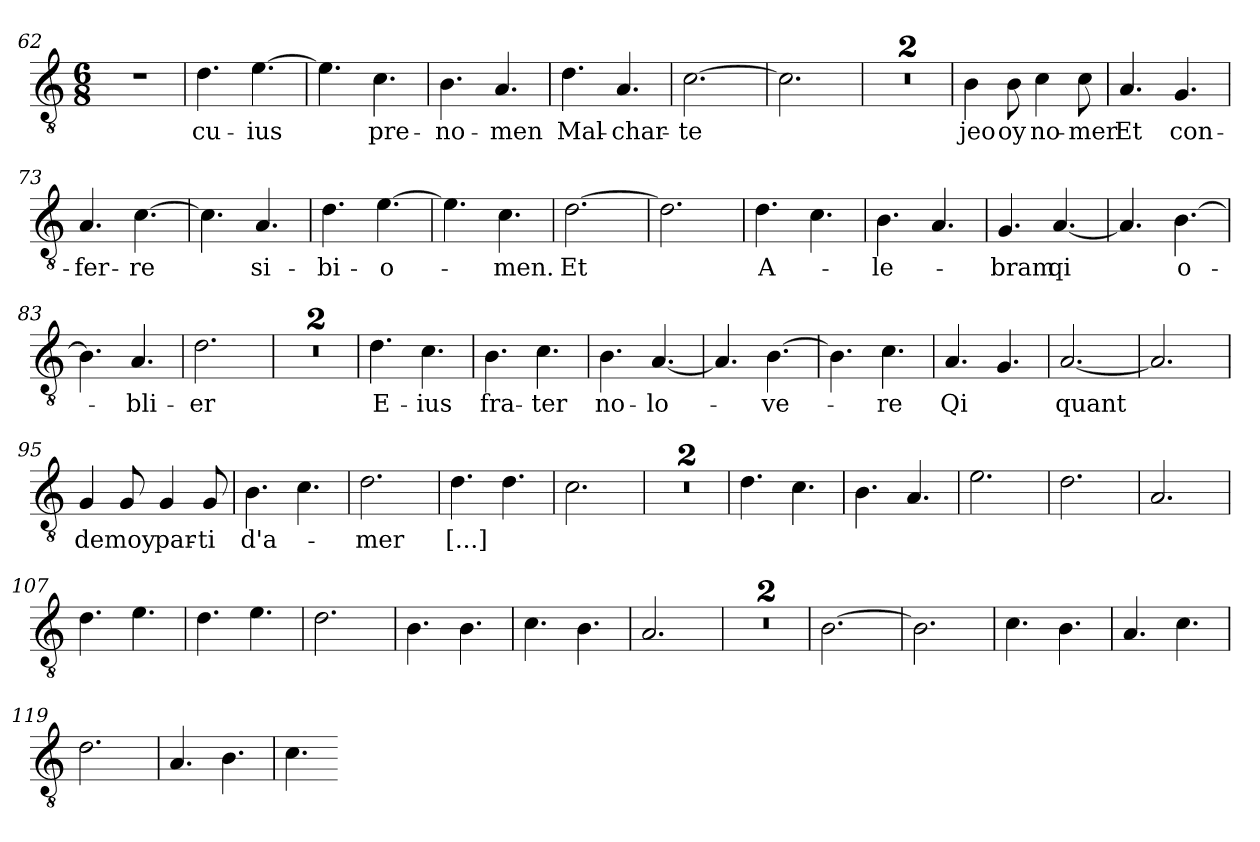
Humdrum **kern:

**kern	**text
*part1	*part1
*staff1	*staff1
*clefGv2	*
*k[]	*
*C:	*
*M6/8	*
=62	=62
2.r	.
=63	=63
!	!LO:LY:b
4.d\	cu-
!	!LO:LY:b
[4.e\	-ius
=64	=64
4.e\]	.
!	!LO:LY:b
4.c\	pre-
=65	=65
!	!LO:LY:b
4.B\	-no-
!	!LO:LY:b
4.A/	-men
=66	=66
!	!LO:LY:b
4.d\	Mal-
!	!LO:LY:b
4.A/	-char-
=67	=67
!	!LO:LY:b
[2.c\	-te
=68	=68
2.c\]	.
=69	=69
2.r	.
=70	=70
2.r	.
!!LO:PB:g=z
=71	=71
!	!LO:LY:b
4B\	jeo
!	!LO:LY:b
8B\	oy
!	!LO:LY:b
4c\	no-
!	!LO:LY:b
8c\	-mer
=72	=72
!	!LO:LY:b
4.A/	Et
!	!LO:LY:b
4.G/	con-
=73	=73
!	!LO:LY:b
4.A/	-fer-
!	!LO:LY:b
[4.c\	-re
=74	=74
4.c\]	.
!	!LO:LY:b
4.A/	si-
=75	=75
!	!LO:LY:b
4.d\	-bi-
!	!LO:LY:b
[4.e\	-o-
=76	=76
4.e\]	.
!	!LO:LY:b
4.c\	-men.
=77	=77
!	!LO:LY:b
[2.d\	Et
=78	=78
2.d\]	.
=79	=79
!	!LO:LY:b
4.d\	A-
4.c\	.
!!LO:LB:g=z
=80	=80
!	!LO:LY:b
4.B\	-le-
4.A/	.
=81	=81
!	!LO:LY:b
4.G/	-bram
!	!LO:LY:b
[4.A/	qi
=82	=82
4.A/]	.
!	!LO:LY:b
[4.B\	o-
=83	=83
4.B\]	.
!	!LO:LY:b
4.A/	-bli-
=84	=84
!	!LO:LY:b
2.d\	-er
=85	=85
2.r	.
=86	=86
2.r	.
=87	=87
!	!LO:LY:b
4.d\	E-
!	!LO:LY:b
4.c\	-ius
=88	=88
!	!LO:LY:b
4.B\	fra-
!	!LO:LY:b
4.c\	-ter
!!LO:LB:g=z
=89	=89
!	!LO:LY:b
4.B\	no-
!	!LO:LY:b
[4.A/	-lo-
=90	=90
4.A/]	.
!	!LO:LY:b
[4.B\	-ve-
=91	=91
4.B\]	.
!	!LO:LY:b
4.c\	-re
=92	=92
!	!LO:LY:b
4.A/	Qi
4.G/	.
=93	=93
!	!LO:LY:b
[2.A/	quant
=94	=94
2.A/]	.
=95	=95
!	!LO:LY:b
4G/	de
!	!LO:LY:b
8G/	moy
!	!LO:LY:b
4G/	par-
!	!LO:LY:b
8G/	-ti
=96	=96
!	!LO:LY:b
4.B\	d'a-
4.c\	.
=97	=97
!	!LO:LY:b
2.d\	-mer
!!LO:LB:g=z
=98	=98
!	!LO:LY:b
4.d\	[...]
4.d\	.
=99	=99
2.c\	.
=100	=100
2.r	.
=101	=101
2.r	.
=102	=102
4.d\	.
4.c\	.
=103	=103
4.B\	.
4.A/	.
=104	=104
2.e\	.
=105	=105
2.d\	.
=106	=106
2.A/	.
=107	=107
4.d\	.
4.e\	.
!!LO:LB:g=z
=108	=108
4.d\	.
4.e\	.
=109	=109
2.d\	.
=110	=110
4.B\	.
4.B\	.
=111	=111
4.c\	.
4.B\	.
=112	=112
2.A/	.
=113	=113
2.r	.
=114	=114
2.r	.
=115	=115
[2.B\	.
=116	=116
2.B\]	.
=117	=117
4.c\	.
4.B\	.
!!LO:LB:g=z
=118	=118
4.A/	.
4.c\	.
=119	=119
2.d\	.
=120	=120
4.A/	.
4.B\	.
=121	=121
4.c\	.
=-	=-
*-	*-
